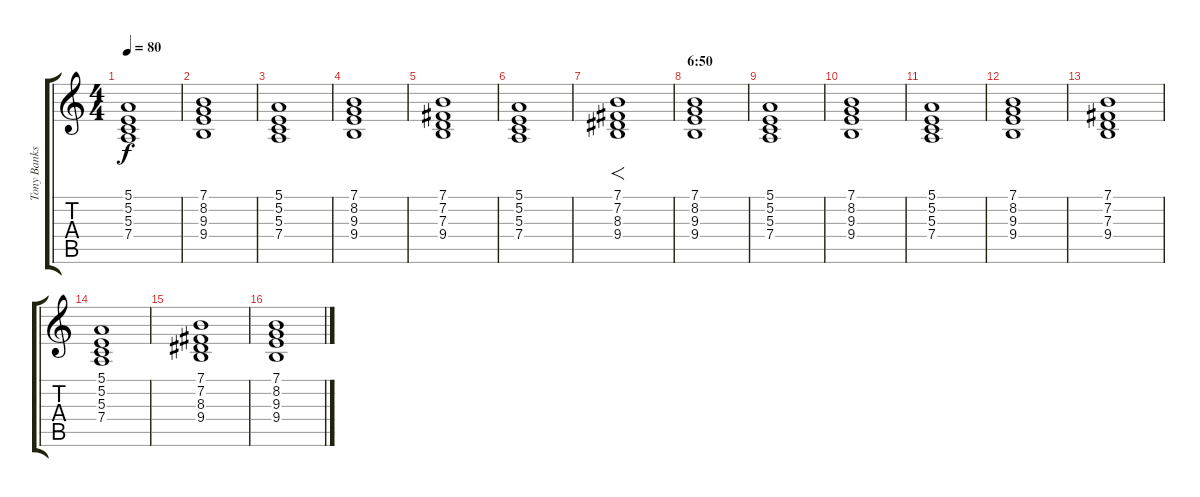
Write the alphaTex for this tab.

\track ("Tony Banks (organ)" "Tony Banks") {instrument drawbarorgan}
\staff {score tabs}
\tuning (E4 B3 G3 D3 A2 E2) {hide}
\ts (4 4)
\tempo 80
\clef g2
\ks c
(5.1 5.2 5.3 7.4).1{dy f} |
(7.1 8.2 9.3 9.4).1 |
(5.1 5.2 5.3 7.4).1 |
(7.1 8.2 9.3 9.4).1 |
(7.1 7.2 7.3 9.4).1 |
(5.1 5.2 5.3 7.4).1 |
(7.1 7.2 8.3 9.4).1{f volume 12 instrument rockorgan} |
\section ("" "6:50")
(7.1 8.2 9.3 9.4).1 |
(5.1 5.2 5.3 7.4).1 |
(7.1 8.2 9.3 9.4).1 |
(5.1 5.2 5.3 7.4).1 |
(7.1 8.2 9.3 9.4).1 |
(7.1 7.2 7.3 9.4).1 |
(5.1 5.2 5.3 7.4).1 |
(7.1 7.2 8.3 9.4).1 |
(7.1 8.2 9.3 9.4).1{volume 9}
